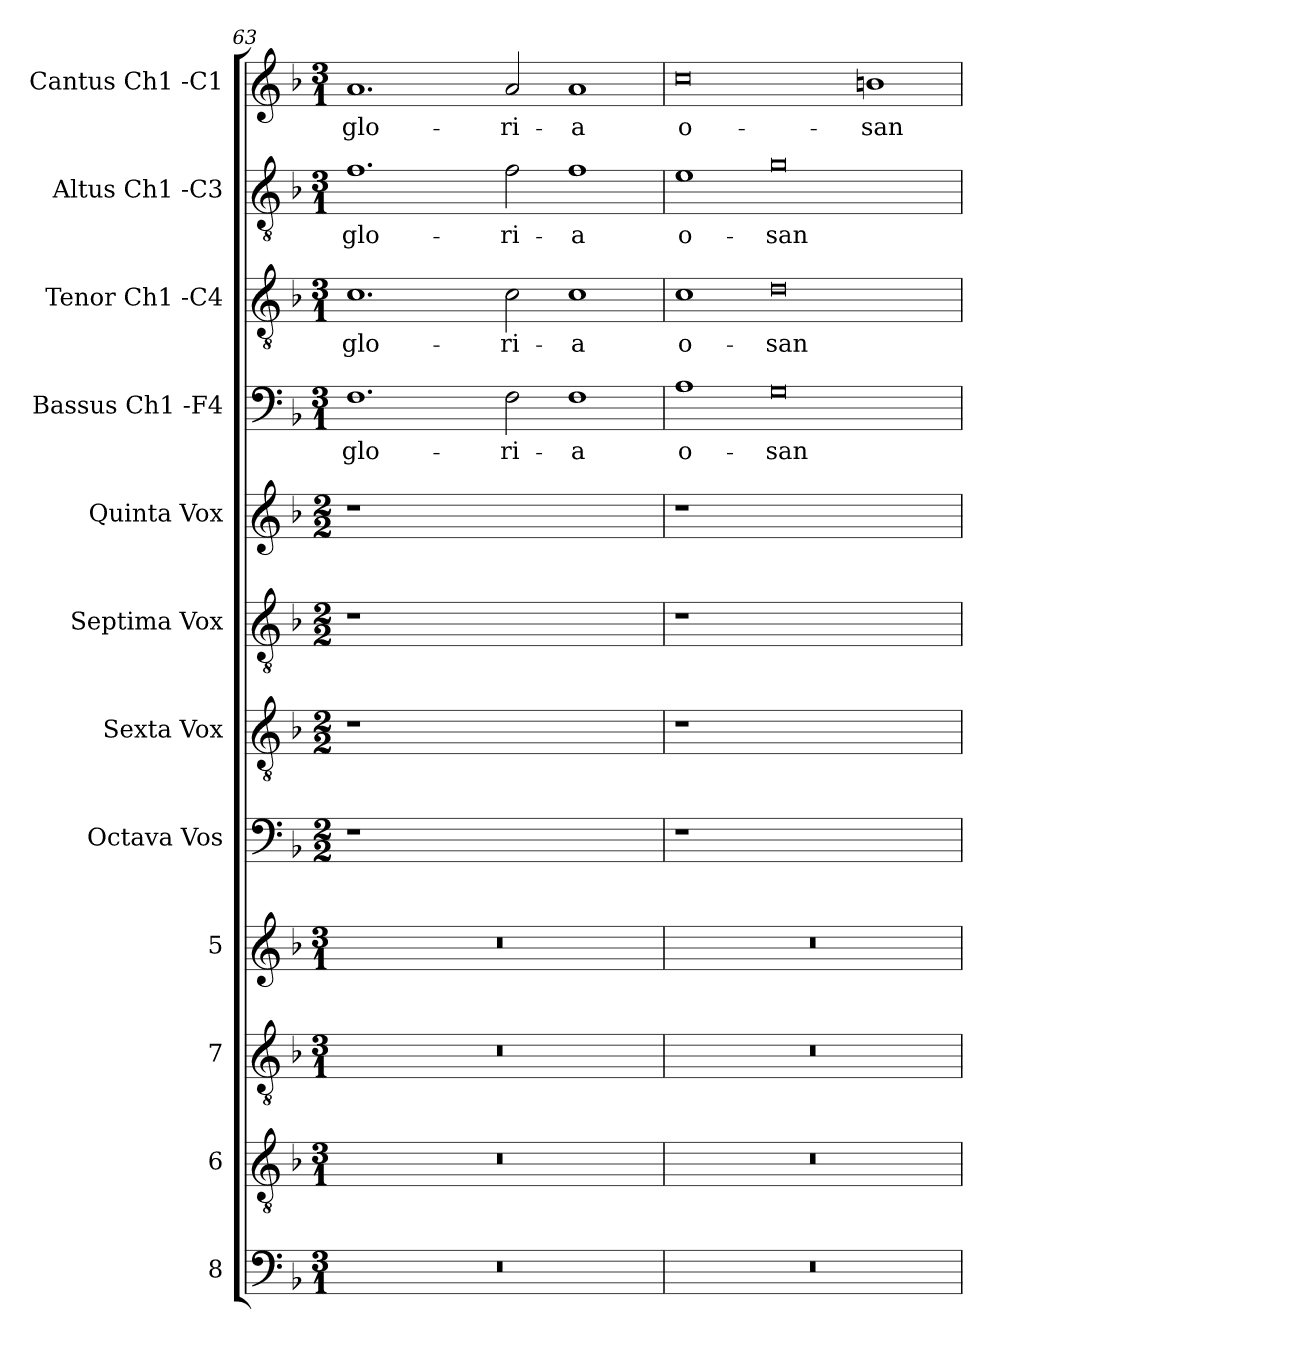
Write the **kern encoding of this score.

**kern	**kern	**kern	**kern	**kern	**kern	**kern	**kern	**kern	**text	**kern	**text	**kern	**text	**kern	**text
*part12	*part11	*part10	*part9	*part8	*part7	*part6	*part5	*part4	*part4	*part3	*part3	*part2	*part2	*part1	*part1
*staff12	*staff11	*staff10	*staff9	*staff8	*staff7	*staff6	*staff5	*staff4	*staff4	*staff3	*staff3	*staff2	*staff2	*staff1	*staff1
*I"8	*I"6	*I"7	*I"5	*I"Octava  Vos	*I"Sexta  Vox	*I"Septima  Vox	*I"Quinta  Vox	*I"Bassus  Ch1 -F4	*	*I"Tenor  Ch1 -C4	*	*I"Altus  Ch1 -C3	*	*I"Cantus  Ch1 -C1	*
*	*	*	*	*	*	*	*	*I'B	*	*I'T	*	*I'A	*	*I'C	*
*clefF4	*clefGv2	*clefGv2	*clefG2	*clefF4	*clefGv2	*clefGv2	*clefG2	*clefF4	*	*clefGv2	*	*clefGv2	*	*clefG2	*
*k[b-]	*k[b-]	*k[b-]	*k[b-]	*k[b-]	*k[b-]	*k[b-]	*k[b-]	*k[b-]	*	*k[b-]	*	*k[b-]	*	*k[b-]	*
*F:	*F:	*F:	*F:	*F:	*F:	*F:	*F:	*F:	*	*F:	*	*F:	*	*F:	*
*M3/1	*M3/1	*M3/1	*M3/1	*M2/2	*M2/2	*M2/2	*M2/2	*M3/1	*	*M3/1	*	*M3/1	*	*M3/1	*
=63	=63	=63	=63	=63	=63	=63	=63	=63	=63	=63	=63	=63	=63	=63	=63
!	!	!	!	!	!	!	!	!	!LO:LY:b:cj	!	!LO:LY:b:cj	!	!LO:LY:b:cj	!	!LO:LY:b:cj
0.r	0.r	0.r	0.r	1r	1r	1r	1r	1.F	glo-	1.c	glo-	1.f	glo-	1.a	glo-
.	.	.	.	0ryy	0ryy	0ryy	0ryy	.	.	.	.	.	.	.	.
!	!	!	!	!	!	!	!	!	!LO:LY:b:cj	!	!LO:LY:b:cj	!	!LO:LY:b:cj	!	!LO:LY:b:cj
.	.	.	.	.	.	.	.	2F\	-ri-	2c\	-ri-	2f\	-ri-	2a/	-ri-
!	!	!	!	!	!	!	!	!	!LO:LY:b:cj	!	!LO:LY:b:cj	!	!LO:LY:b:cj	!	!LO:LY:b:cj
.	.	.	.	.	.	.	.	1F	-a	1c	-a	1f	-a	1a	-a
=64	=64	=64	=64	=64	=64	=64	=64	=64	=64	=64	=64	=64	=64	=64	=64
!	!	!	!	!	!	!	!	!	!LO:LY:b:cj	!	!LO:LY:b:cj	!	!LO:LY:b:cj	!	!LO:LY:b:cj
0.r	0.r	0.r	0.r	1r	1r	1r	1r	1A	o-	1c	o-	1e	o-	0cc	o-
!	!	!	!	!	!	!	!	!	!LO:LY:b:cj	!	!LO:LY:b:cj	!	!LO:LY:b:cj	!	!
.	.	.	.	0ryy	0ryy	0ryy	0ryy	0G	-san-	0d	-san-	0g	-san-	.	.
!	!	!	!	!	!	!	!	!	!	!	!	!	!	!	!LO:LY:b:cj
.	.	.	.	.	.	.	.	.	.	.	.	.	.	1bn	-san-
=	=	=	=	=	=	=	=	=	=	=	=	=	=	=	=
*-	*-	*-	*-	*-	*-	*-	*-	*-	*-	*-	*-	*-	*-	*-	*-
